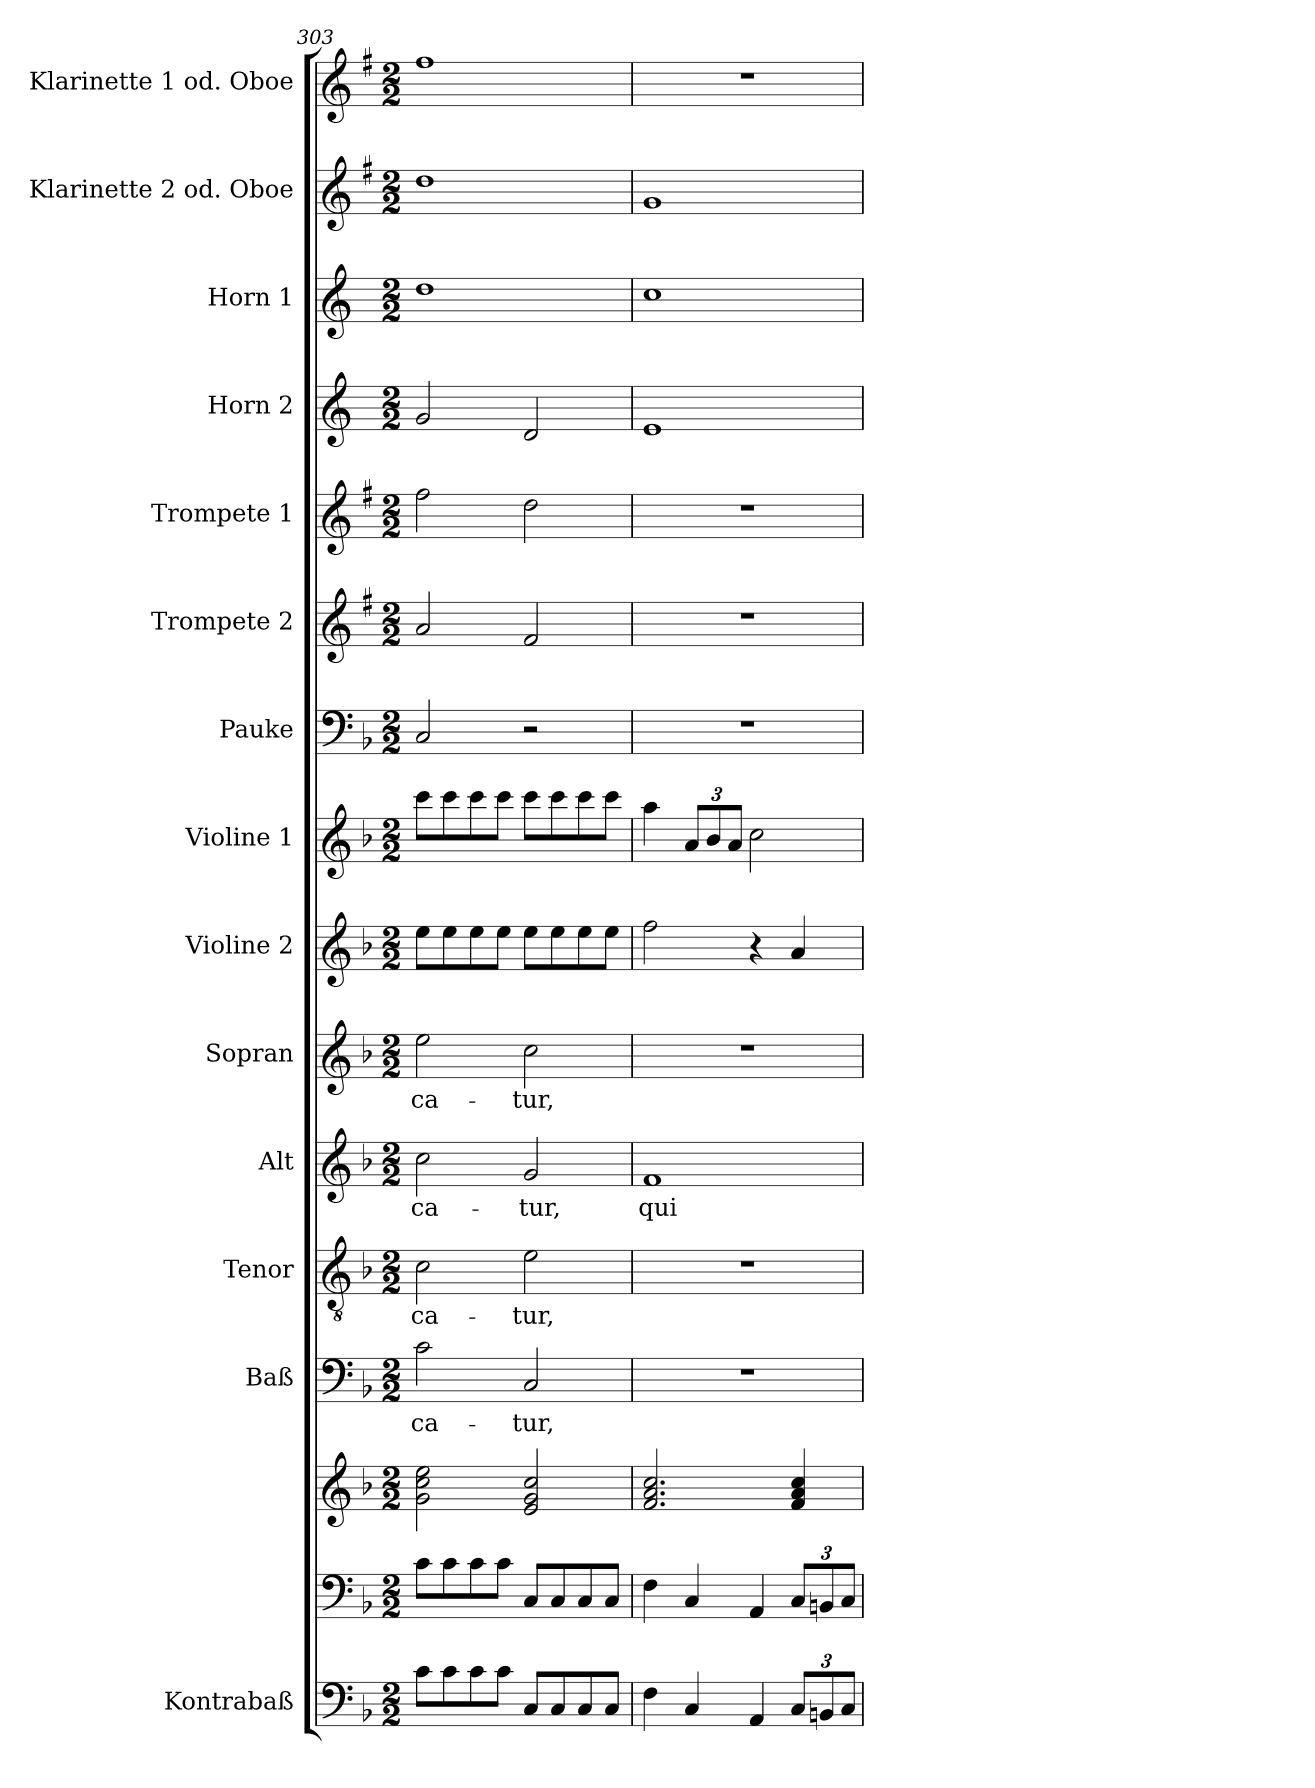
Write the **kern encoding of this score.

**kern	**kern	**kern	**kern	**text	**kern	**text	**kern	**text	**kern	**text	**kern	**kern	**kern	**kern	**kern	**kern	**kern	**kern	**kern
*part15	*part14	*part14	*part13	*part13	*part12	*part12	*part11	*part11	*part10	*part10	*part9	*part8	*part7	*part6	*part5	*part4	*part3	*part2	*part1
*staff16	*staff15	*staff14	*staff13	*staff13	*staff12	*staff12	*staff11	*staff11	*staff10	*staff10	*staff9	*staff8	*staff7	*staff6	*staff5	*staff4	*staff3	*staff2	*staff1
*I"Kontrabaß	*	*	*I"Baß	*	*I"Tenor	*	*I"Alt	*	*I"Sopran	*	*I"Violine 2	*I"Violine 1	*I"Pauke	*I"Trompete 2	*I"Trompete 1	*I"Horn 2	*I"Horn 1	*I"Klarinette 2 od. Oboe	*I"Klarinette 1 od. Oboe
*	*	*	*	*	*	*	*	*	*	*	*	*	*	*I'Tpt	*I'Tpt	*I'Hn	*I'Hn	*	*
*clefF4	*clefF4	*clefG2	*clefF4	*	*clefGv2	*	*clefG2	*	*clefG2	*	*clefG2	*clefG2	*clefF4	*clefG2	*clefG2	*clefG2	*clefG2	*clefG2	*clefG2
*ITrd7c12	*	*	*	*	*	*	*	*	*	*	*	*	*	*ITrd1c2	*ITrd1c2	*ITrd4c7	*ITrd4c7	*ITrd1c2	*ITrd1c2
*k[b-]	*k[b-]	*k[b-]	*k[b-]	*	*k[b-]	*	*k[b-]	*	*k[b-]	*	*k[b-]	*k[b-]	*k[b-]	*k[b-]	*k[b-]	*k[b-]	*k[b-]	*k[b-]	*k[b-]
*F:	*F:	*F:	*F:	*	*F:	*	*F:	*	*F:	*	*F:	*F:	*F:	*F:	*F:	*F:	*F:	*F:	*F:
*M2/2	*M2/2	*M2/2	*M2/2	*	*M2/2	*	*M2/2	*	*M2/2	*	*M2/2	*M2/2	*M2/2	*M2/2	*M2/2	*M2/2	*M2/2	*M2/2	*M2/2
=303	=303	=303	=303	=303	=303	=303	=303	=303	=303	=303	=303	=303	=303	=303	=303	=303	=303	=303	=303
!	!	!	!	!LO:LY:b	!	!LO:LY:b	!	!LO:LY:b	!	!LO:LY:b	!	!	!	!	!	!	!	!	!
8C\L	8c\L	2g\ 2cc\ 2ee\	2c\	-ca-	2c\	-ca-	2cc\	-ca-	2ee\	-ca-	8ee\L	8ccc\L	2C/	2g/	2ee\	2c/	1g	1cc	1ee
8C\	8c\	.	.	.	.	.	.	.	.	.	8ee\	8ccc\	.	.	.	.	.	.	.
8C\	8c\	.	.	.	.	.	.	.	.	.	8ee\	8ccc\	.	.	.	.	.	.	.
8C\J	8c\J	.	.	.	.	.	.	.	.	.	8ee\J	8ccc\J	.	.	.	.	.	.	.
!	!	!	!	!LO:LY:b	!	!LO:LY:b	!	!LO:LY:b	!	!LO:LY:b	!	!	!	!	!	!	!	!	!
8CC/L	8C/L	2e/ 2g/ 2cc/	2C/	-tur,	2e\	-tur,	2g/	-tur,	2cc\	-tur,	8ee\L	8ccc\L	2r	2e/	2cc\	2G/	.	.	.
8CC/	8C/	.	.	.	.	.	.	.	.	.	8ee\	8ccc\	.	.	.	.	.	.	.
8CC/	8C/	.	.	.	.	.	.	.	.	.	8ee\	8ccc\	.	.	.	.	.	.	.
8CC/J	8C/J	.	.	.	.	.	.	.	.	.	8ee\J	8ccc\J	.	.	.	.	.	.	.
=304	=304	=304	=304	=304	=304	=304	=304	=304	=304	=304	=304	=304	=304	=304	=304	=304	=304	=304	=304
!	!	!	!	!	!	!	!	!LO:LY:b	!	!	!	!	!	!	!	!	!	!	!
4FF\	4F\	2.f/ 2.a/ 2.cc/	1r	.	1r	.	1f	qui	1r	.	2ff\	4aa\	1r	1r	1r	1A	1f	1f	1r
*	*	*	*	*	*	*	*	*	*	*	*	*Xbrackettup	*	*	*	*	*	*	*
4CC/	4C/	.	.	.	.	.	.	.	.	.	.	12a/L	.	.	.	.	.	.	.
.	.	.	.	.	.	.	.	.	.	.	.	12b-/	.	.	.	.	.	.	.
.	.	.	.	.	.	.	.	.	.	.	.	12a/J	.	.	.	.	.	.	.
4AAA/	4AA/	.	.	.	.	.	.	.	.	.	4r	2cc\	.	.	.	.	.	.	.
12CC/L	12C/L	4f/ 4a/ 4cc/	.	.	.	.	.	.	.	.	4a/	.	.	.	.	.	.	.	.
12BBBn/	12BBn/	.	.	.	.	.	.	.	.	.	.	.	.	.	.	.	.	.	.
12CC/J	12C/J	.	.	.	.	.	.	.	.	.	.	.	.	.	.	.	.	.	.
=	=	=	=	=	=	=	=	=	=	=	=	=	=	=	=	=	=	=	=
*-	*-	*-	*-	*-	*-	*-	*-	*-	*-	*-	*-	*-	*-	*-	*-	*-	*-	*-	*-
